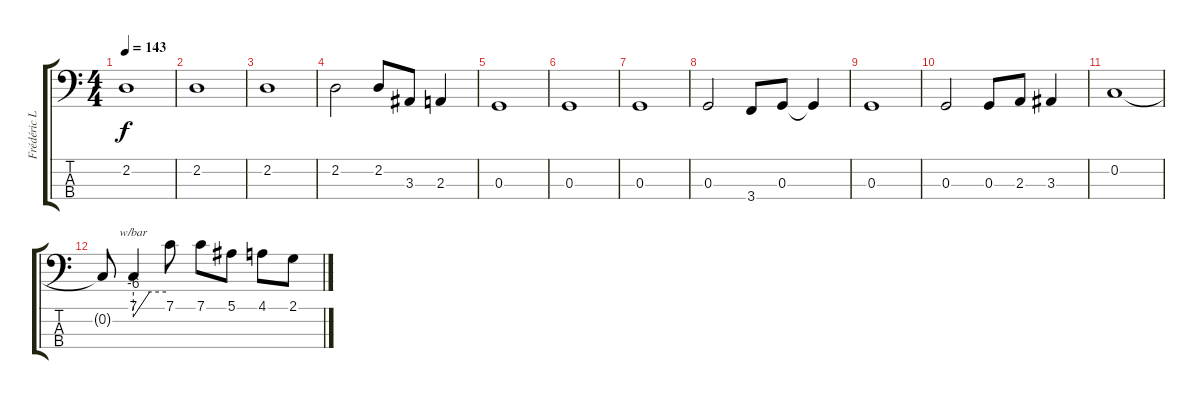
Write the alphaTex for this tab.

\track ("Frédéric Leclercq (Bass)" "Frédéric L") {instrument electricbassfinger}
\staff {score tabs}
\tuning (F2 C2 G1 D1) {hide}
\ts (4 4)
\tempo 143
\clef f4
\ks c
2.2.1{dy f} |
2.2.1 |
2.2.1 |
2.2.2 2.2.8 3.3.8 2.3.4 |
0.3.1 |
0.3.1 |
0.3.1 |
0.3.2 3.4.8 0.3.8 0.3{t}.4 |
0.3.1 |
0.3.2 0.3.8 2.3.8 3.3.4 |
0.2.1 |
0.2{t}.8 7.1.4{tbe (custom default 0 -24 30 0 60 0)} 7.1.8 7.1.8 5.1.8 4.1.8 2.1.8
